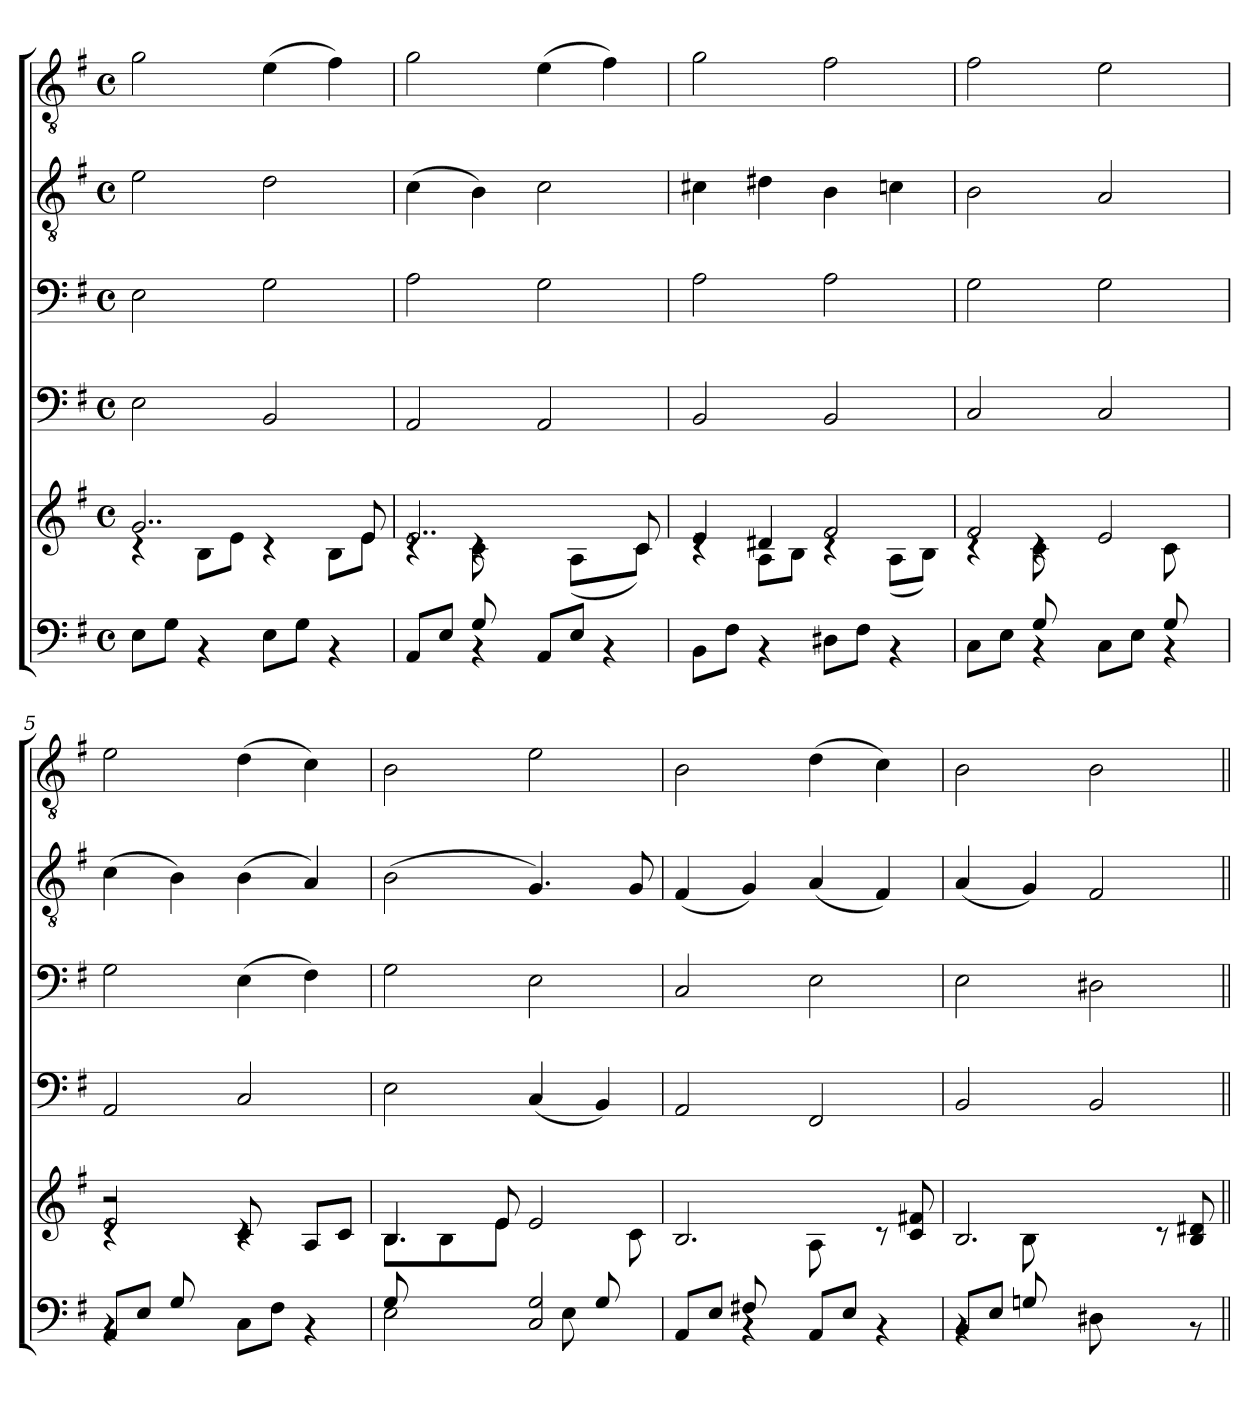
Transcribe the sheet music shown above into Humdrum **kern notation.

**kern	**kern	**kern	**kern	**kern	**kern
*part5	*part5	*part4	*part3	*part2	*part1
*staff6	*staff5	*staff4	*staff3	*staff2	*staff1
*clefF4	*clefG2	*clefF4	*clefF4	*clefGv2	*clefGv2
*k[f#]	*k[f#]	*k[f#]	*k[f#]	*k[f#]	*k[f#]
*G:	*G:	*G:	*G:	*G:	*G:
*M4/4	*M4/4	*M4/4	*M4/4	*M4/4	*M4/4
*met(c)	*met(c)	*met(c)	*met(c)	*met(c)	*met(c)
=1	=1	=1	=1	=1	=1
*	*^	*	*	*	*
8E\L	2..g/	4rc	2E\	2E\	2e\	2g\
8G\J	.	.	.	.	.	.
4rAA	.	8B\L	.	.	.	.
.	.	8e\J	.	.	.	.
8E\L	.	4rc	2BB/	2G\	2d\	(>4e\
8G\J	.	.	.	.	.	.
4rAA	.	8B\L	.	.	.	4f#\)
.	8e/	8e\J	.	.	.	.
=2	=2	=2	=2	=2	=2	=2
*^	*	*^	*	*	*	*
8AA/L	4ryy	2..e/	4rc	4ryy	2AA/	2A\	(>4c\	2g\
8E/J	.	.	.	.	.	.	.	.
4rAA	8G/	.	4rc	8c\	.	.	4B\)	.
.	2ryy	.	.	2ryy	.	.	.	.
8AA/L	.	.	8ryy	.	2AA/	2G\	2c\	(>4e\
8E/J	.	.	(>8A\L	.	.	.	.	.
4rAA	.	.	8ryy	.	.	.	.	4f#\)
.	8ryy	8c/	8c\J)	8ryy	.	.	.	.
*v	*v	*	*	*	*	*	*	*
*	*	*v	*v	*	*	*	*
=3	=3	=3	=3	=3	=3	=3
8BB\L	4e/	4rc	2BB/	2A\	4c#X\	2g\
8F#\J	.	.	.	.	.	.
4rAA	4d#X/	8A\L	.	.	4d#X\	.
.	.	8B\J	.	.	.	.
8D#X\L	2f#/	4rc	2BB/	2A\	4B\	2f#\
8F#\J	.	.	.	.	.	.
4rAA	.	(>8A\L	.	.	4cn\	.
.	.	8B\J)	.	.	.	.
=4	=4	=4	=4	=4	=4	=4
*^	*	*^	*	*	*	*
8C\L	4ryy	2f#/	4rc	4ryy	2C/	2G\	2B\	2f#\
8E\J	.	.	.	.	.	.	.	.
4rAA	8G/	.	4rc	8c\	.	.	.	.
.	4.ryy	.	.	4.ryy	.	.	.	.
8C\L	.	2e/	2ryy	.	2C/	2G\	2A/	2e\
8E\J	.	.	.	.	.	.	.	.
4rAA	8G/	.	.	8c\	.	.	.	.
.	8ryy	.	.	8ryy	.	.	.	.
=5	=5	=5	=5	=5	=5	=5	=5	=5
*	*	*	*	*^	*	*	*	*
8AA/L	4rAA	2e/	4rc	2r	2ryy	2AA/	2G\	(>4c\	2e\
8E/J	.	.	.	.	.	.	.	.	.
8G/	4ryy	.	2.ryy	.	.	.	.	4B\)	.
2ryy	.	.	.	.	.	.	.	.	.
.	8C\L	4rc	.	2ryy	8c/	2C/	(>4E\	(>4B\	(>4d\
.	8F#\J	.	.	.	4.ryy	.	.	.	.
.	4rAA	8A/L	.	.	.	.	4F#\)	4A/)	4c\)
8ryy	.	8c/J	.	.	.	.	.	.	.
*	*	*	*	*v	*v	*	*	*	*
=6	=6	=6	=6	=6	=6	=6	=6	=6
*	*^	*	*	*	*	*	*	*
8G/	2E\	2ryy	8.B\L	4.B/	2..ryy	2E\	2G\	(>2B\	2B\
2..ryy	.	.	.	.	.	.	.	.	.
.	.	.	8B\	.	.	.	.	.	.
.	.	.	16ryy	.	.	.	.	.	.
.	.	.	8e\J	8e/	.	.	.	.	.
.	2C/ 2G/	8ryy	2ryy	2e/	.	(<4C/	2E\	4.G/)	2e\
.	.	8E\	.	.	.	.	.	.	.
.	.	8G/	.	.	.	4BB/)	.	.	.
.	.	8ryy	.	.	8c\	.	.	8G/	.
*	*v	*v	*	*	*	*	*	*	*
*	*	*	*v	*v	*	*	*	*
!!LO:LB:g=z
=7	=7	=7	=7	=7	=7	=7	=7
8AA/L	4ryy	2.B/	2ryy	2AA/	2C/	(<4F#/	2B\
8E/J	.	.	.	.	.	.	.
4rAA	8F#X/	.	.	.	.	4G/)	.
.	2ryy	.	.	.	.	.	.
8AA/L	.	.	8A\	2FF#/	2E\	(<4A/	(>4d\
8E/J	.	.	4.ryy	.	.	.	.
4rAA	.	8rc	.	.	.	4F#/)	4c\)
.	8ryy	8c/ 8f#X/	.	.	.	.	.
=8	=8	=8	=8	=8	=8	=8	=8
8BB/L	4rAA	2.B/	4ryy	2BB/	2E\	(<4A/	2B\
8E/J	.	.	.	.	.	.	.
8Gn/	4ryy	.	8B\	.	.	4G/)	.
2ryy	.	.	2ryy	.	.	.	.
.	8D#X\	.	.	2BB/	2D#X\	2F#/	2B\
.	4ryy	.	.	.	.	.	.
.	.	8rc	.	.	.	.	.
8ryy	8rAA	8B/ 8d#X/	8ryy	.	.	.	.
*v	*v	*	*	*	*	*	*
*	*v	*v	*	*	*	*
=||	=||	=||	=||	=||	=||
*-	*-	*-	*-	*-	*-
